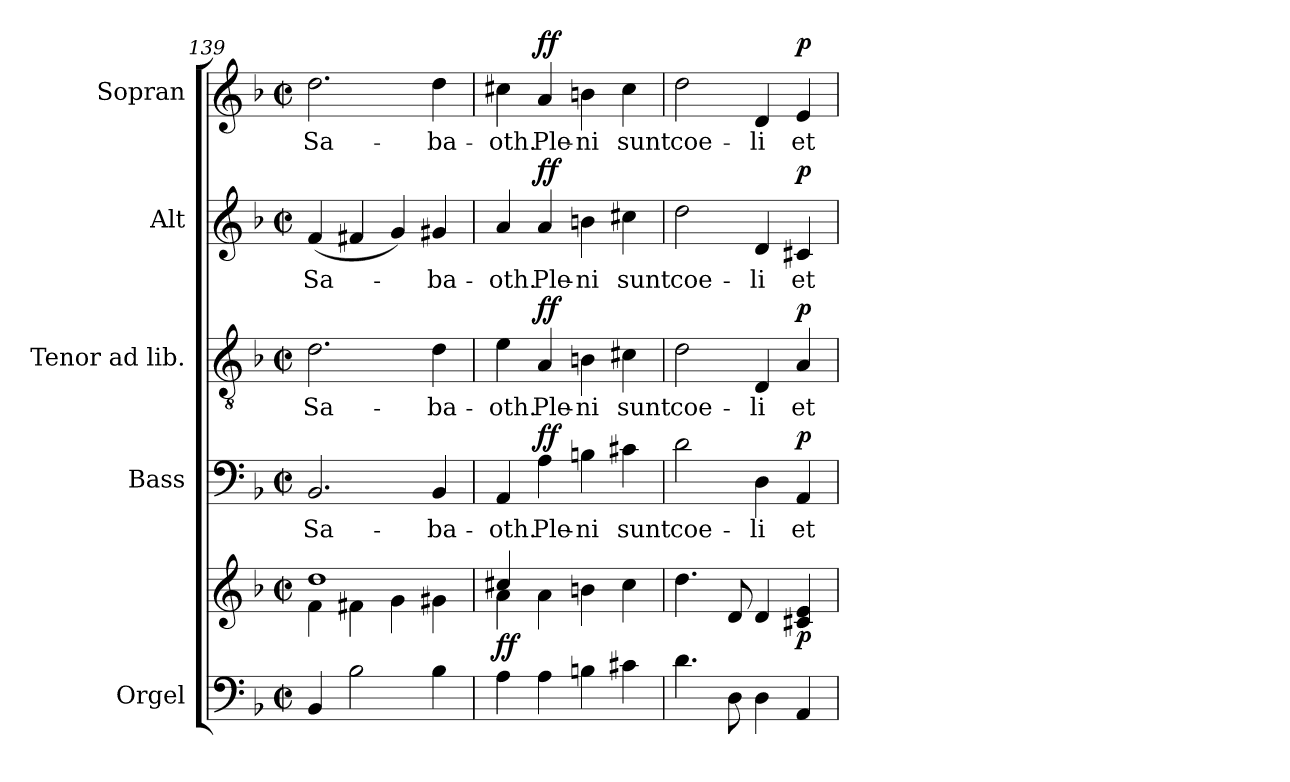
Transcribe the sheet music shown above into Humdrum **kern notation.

**kern	**kern	**dynam	**kern	**text	**dynam	**kern	**text	**dynam	**kern	**text	**dynam	**kern	**text	**dynam
*part5	*part5	*part5	*part4	*part4	*part4	*part3	*part3	*part3	*part2	*part2	*part2	*part1	*part1	*part1
*staff6	*staff5	*staff5/6	*staff4	*staff4	*staff4	*staff3	*staff3	*staff3	*staff2	*staff2	*staff2	*staff1	*staff1	*staff1
*I"Orgel	*	*	*I"Bass	*	*	*I"Tenor ad lib.	*	*	*I"Alt	*	*	*I"Sopran	*	*
*I'Org.	*	*	*I'B	*	*	*I'T	*	*	*I'A	*	*	*I'S	*	*
!!LO:LB:g=z
*clefF4	*clefG2	*	*clefF4	*	*	*clefGv2	*	*	*clefG2	*	*	*clefG2	*	*
*k[b-]	*k[b-]	*	*k[b-]	*	*	*k[b-]	*	*	*k[b-]	*	*	*k[b-]	*	*
*F:	*F:	*	*F:	*	*	*F:	*	*	*F:	*	*	*F:	*	*
*M2/2	*M2/2	*	*M2/2	*	*	*M2/2	*	*	*M2/2	*	*	*M2/2	*	*
*met(c|)	*met(c|)	*	*met(c|)	*	*	*met(c|)	*	*	*met(c|)	*	*	*met(c|)	*	*
=139	=139	=139	=139	=139	=139	=139	=139	=139	=139	=139	=139	=139	=139	=139
*	*^	*	*	*	*	*	*	*	*	*	*	*	*	*
!	!	!	!	!	!LO:LY:b	!	!	!LO:LY:b	!	!	!LO:LY:b	!	!	!LO:LY:b	!
4BB-/	1dd	4f\	.	2.BB-/	Sa-	.	2.d\	Sa-	.	(<4f/	Sa-	.	2.dd\	Sa-	.
2B-\	.	4f#X\	.	.	.	.	.	.	.	4f#X/	.	.	.	.	.
.	.	4g\	.	.	.	.	.	.	.	4g/)	.	.	.	.	.
!	!	!	!	!	!LO:LY:b	!	!	!LO:LY:b	!	!	!LO:LY:b	!	!	!LO:LY:b	!
4B-\	.	4g#X\	.	4BB-/	-ba-	.	4d\	-ba-	.	4g#X/	-ba-	.	4dd\	-ba-	.
=140	=140	=140	=140	=140	=140	=140	=140	=140	=140	=140	=140	=140	=140	=140	=140
!	!	!	!LO:DY:b	!	!LO:LY:b	!	!	!LO:LY:b	!	!	!LO:LY:b	!	!	!LO:LY:b	!
4A\	4cc#X/	4a\	ff	4AA/	-oth.	.	4e\	-oth.	.	4a/	-oth.	.	4cc#X\	-oth.	.
!	!	!	!	!	!LO:LY:b	!LO:DY:a	!	!LO:LY:b	!LO:DY:a	!	!LO:LY:b	!LO:DY:a	!	!LO:LY:b	!LO:DY:a
4A\	2.ryy	4a\	.	4A\	Ple-	ff	4A/	Ple-	ff	4a/	Ple-	ff	4a/	Ple-	ff
!	!	!	!	!	!LO:LY:b	!	!	!LO:LY:b	!	!	!LO:LY:b	!	!	!LO:LY:b	!
4Bn\	.	4bn\	.	4Bn\	-ni	.	4Bn\	-ni	.	4bn\	-ni	.	4bn\	-ni	.
!	!	!	!	!	!LO:LY:b	!	!	!LO:LY:b	!	!	!LO:LY:b	!	!	!LO:LY:b	!
4c#X\	.	4cc#\	.	4c#X\	sunt	.	4c#X\	sunt	.	4cc#X\	sunt	.	4cc#\	sunt	.
=141	=141	=141	=141	=141	=141	=141	=141	=141	=141	=141	=141	=141	=141	=141	=141
!	!	!	!	!	!LO:LY:b	!	!	!LO:LY:b	!	!	!LO:LY:b	!	!	!LO:LY:b	!
*	*v	*v	*	*	*	*	*	*	*	*	*	*	*	*	*
4.d\	4.dd\	.	2d\	coe-	.	2d\	coe-	.	2dd\	coe-	.	2dd\	coe-	.
8D\	8d/	.	.	.	.	.	.	.	.	.	.	.	.	.
!	!	!	!	!LO:LY:b	!	!	!LO:LY:b	!	!	!LO:LY:b	!	!	!LO:LY:b	!
4D\	4d/	.	4D\	-li	.	4D/	-li	.	4d/	-li	.	4d/	-li	.
!	!	!LO:DY:b	!	!LO:LY:b	!LO:DY:a	!	!LO:LY:b	!LO:DY:a	!	!LO:LY:b	!LO:DY:a	!	!LO:LY:b	!LO:DY:a
4AA/	4c#X/ 4e/	p	4AA/	et	p	4A/	et	p	4c#X/	et	p	4e/	et	p
=	=	=	=	=	=	=	=	=	=	=	=	=	=	=
*-	*-	*-	*-	*-	*-	*-	*-	*-	*-	*-	*-	*-	*-	*-
